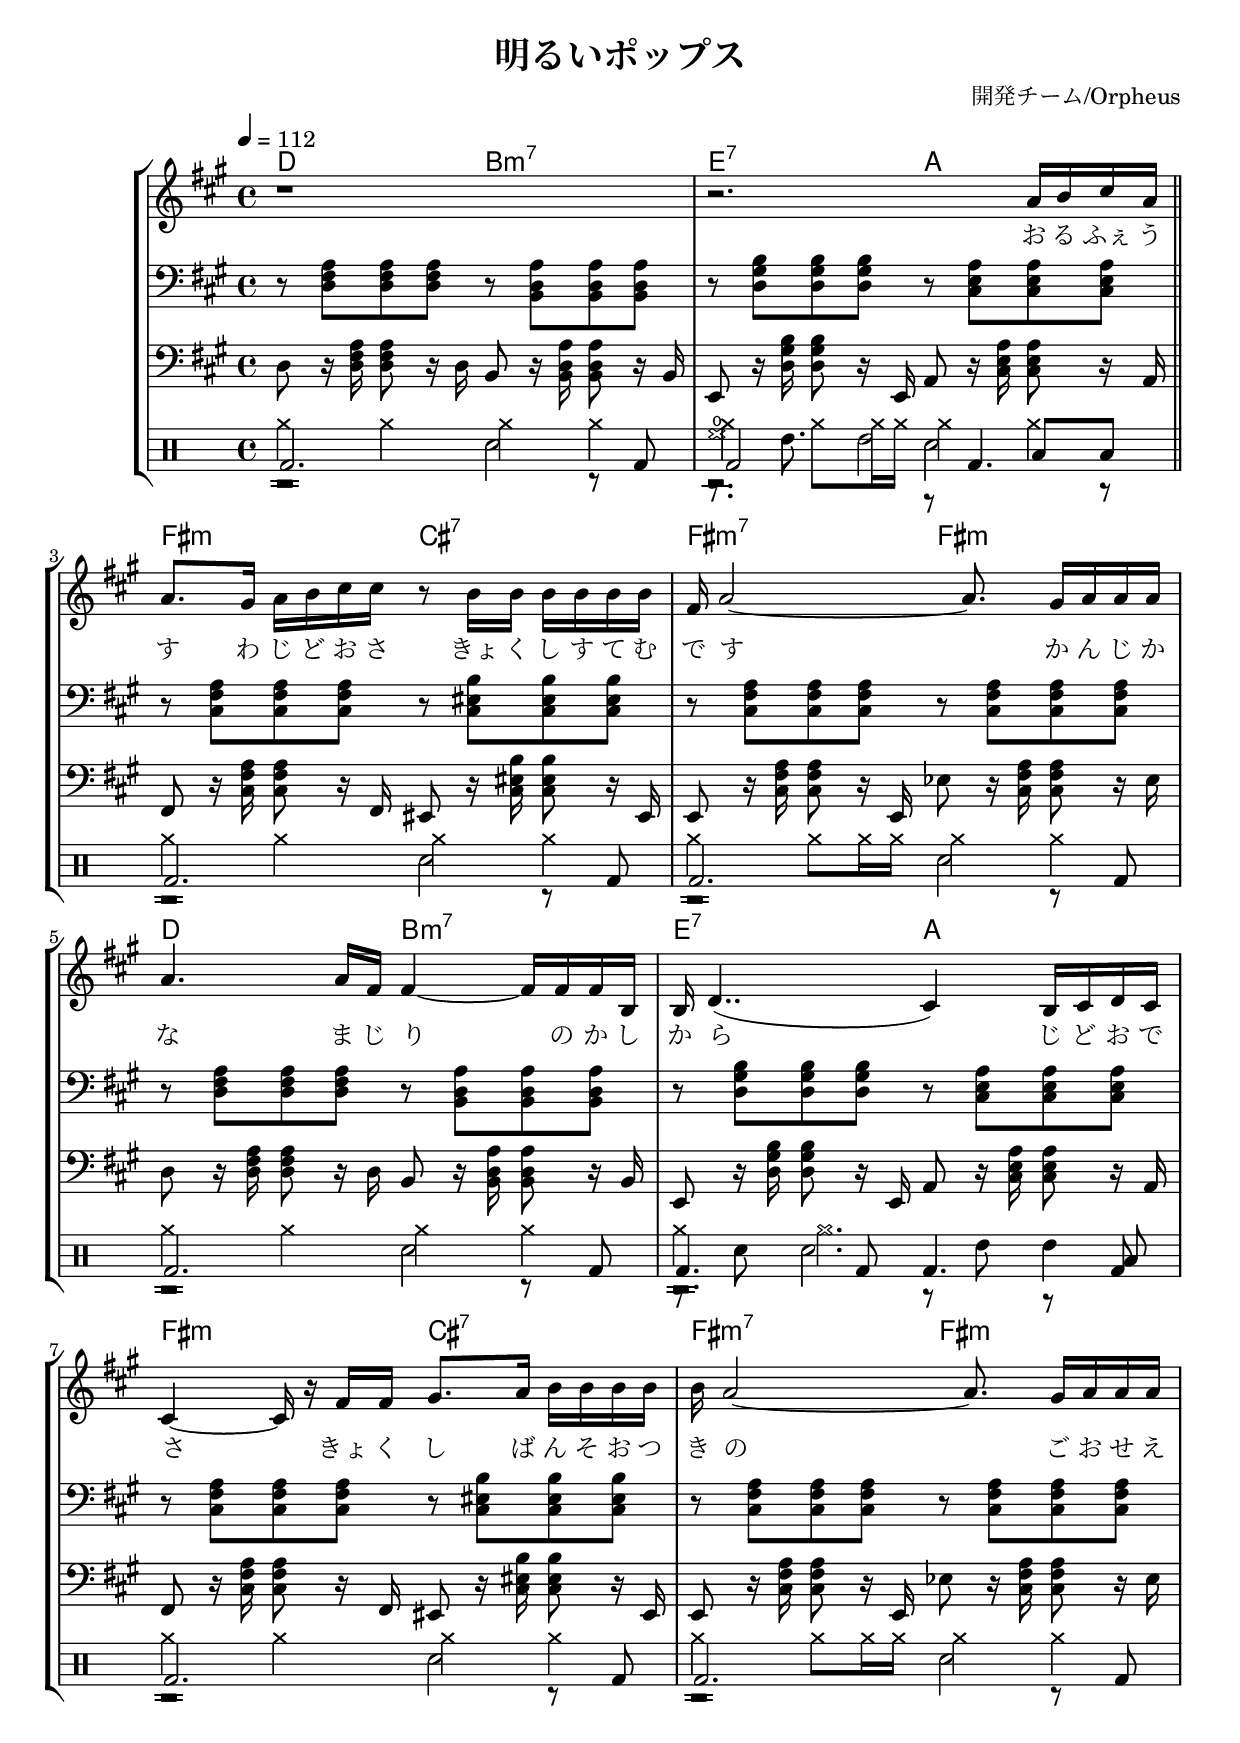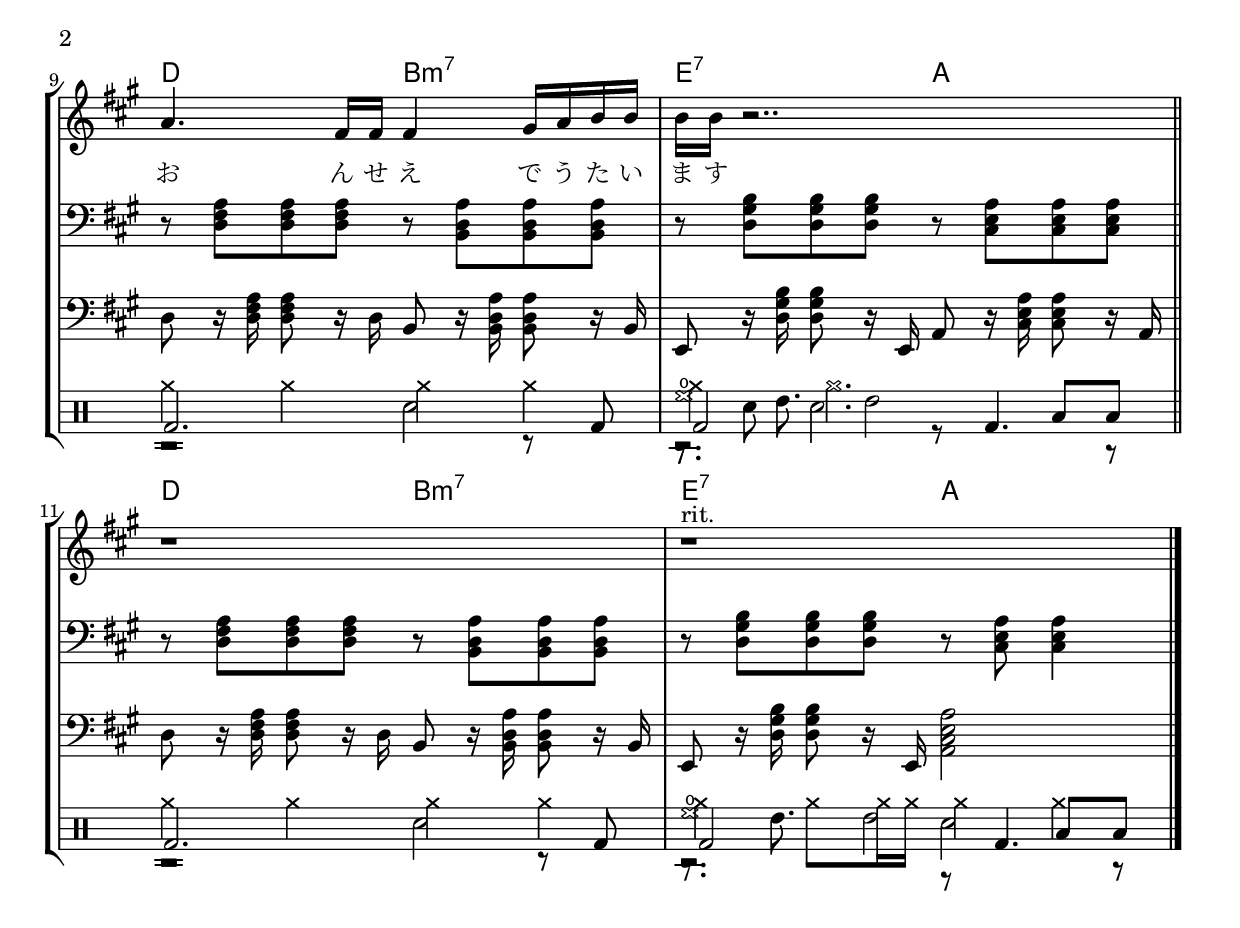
\version "2.12.1"

\header {
	title = \markup {明るいポップス}
	composer = \markup \center-column {開発チーム/Orpheus}
}

harmony = \chordmode {
	d2 b:min7 e:7 a 

	fis:m cis:7 fis:min7 fis:m d b:min7 e:7 a fis:m cis:7 fis:min7 fis:m d b:min7 e:7 a 

	d b:min7 e:7 a 
}

melody = {
	\key a \major
	\tempo 4 = 112
	r1 | r2. 
	\set Staff.midiInstrument = #"mmi0.38"
	a'16  b'16  cis''16  a'16 
	a'8.  gis'16  a'16  b'16  cis''16  cis''16  r8  b'16  b'16  b'16  b'16  b'16  b'16 
	fis'16  a'2~a'8.  gis'16  a'16  a'16  a'16 
	a'4.  a'16  fis'16  fis'4~fis'16  fis'16  fis'16  b16 
	b16  d'4..  (cis'4)  b16  cis'16  d'16  cis'16 
	cis'4~cis'16  r16  fis'16  fis'16  gis'8.  a'16  b'16  b'16  b'16  b'16 
	b'16  a'2~a'8.  gis'16  a'16  a'16  a'16 
	a'4.  fis'16  fis'16  fis'4  gis'16  a'16  b'16  b'16 
	b'16  b'16  	r2.. 	r1 | r1^"rit." \bar "|."
}

words = \lyricmode {
	
	お  る  ふぇ  う  す  わ  じ  ど  お  さ  きょ  く  し  す  て  む  で  す  か  ん  じ  か  な  ま  じ  り  の  か  し  か  ら  じ  ど  お  で  さ  きょ  く  し  ば  ん  そ  お  つ  き  の  ご  お  せ  え  お  ん  せ  え  で  う  た  い  ま  す  
	
}

tempochange = {
	\tempo 4 = 112
	r1 | r1 \bar "||"
	\tempo 4 = 112
	r1 | r1 | r1 | r1 | r1 | r1 | r1 | r1 \bar "||"
	\tempo 4 = 112
	r1 | \tempo 4 = 84 r2 \tempo 4 = 74 r2 \bar "|."
}

mainacc = {
	\clef bass
	\set Staff.midiInstrument = #"Electric Guitar (clean)"
	\key a \major
	\tempo 4 = 112
	r8 <d fis a>8 <d fis a>8 <d fis a>8
	r8 <b, d a>8 <b, d a>8 <b, d a>8
	r8 <d gis b>8 <d gis b>8 <d gis b>8
	r8 <cis e a>8 <cis e a>8 <cis e a>8
	\bar "||"

	\set Staff.midiInstrument = #"Electric Guitar (clean)"
	r8 <cis fis a>8 <cis fis a>8 <cis fis a>8
	r8 <cis eis b>8 <cis eis b>8 <cis eis b>8
	r8 <cis fis a>8 <cis fis a>8 <cis fis a>8
	r8 <cis fis a>8 <cis fis a>8 <cis fis a>8
	r8 <d fis a>8 <d fis a>8 <d fis a>8
	r8 <b, d a>8 <b, d a>8 <b, d a>8
	r8 <d gis b>8 <d gis b>8 <d gis b>8
	r8 <cis e a>8 <cis e a>8 <cis e a>8
	r8 <cis fis a>8 <cis fis a>8 <cis fis a>8
	r8 <cis eis b>8 <cis eis b>8 <cis eis b>8
	r8 <cis fis a>8 <cis fis a>8 <cis fis a>8
	r8 <cis fis a>8 <cis fis a>8 <cis fis a>8
	r8 <d fis a>8 <d fis a>8 <d fis a>8
	r8 <b, d a>8 <b, d a>8 <b, d a>8
	r8 <d gis b>8 <d gis b>8 <d gis b>8
	r8 <cis e a>8 <cis e a>8 <cis e a>8
	\bar "||"

	\set Staff.midiInstrument = #"Electric Guitar (clean)"
	r8 <d fis a>8 <d fis a>8 <d fis a>8
	r8 <b, d a>8 <b, d a>8 <b, d a>8
	r8 <d gis b>8 <d gis b>8 <d gis b>8
	r8 <cis e a>8 <cis e a>4
	\bar "|."
}

subacc = {
	\clef bass
	\set Staff.midiInstrument = #"Synth Bass 2"
	\key a \major
	\tempo 4 = 112
	d8 r16 <d fis a>16 <d fis a>8 r16 d16
	b,8 r16 <b, d a>16 <b, d a>8 r16 b,16
	e,8 r16 <d gis b>16 <d gis b>8 r16 e,16
	a,8 r16 <cis e a>16 <cis e a>8 r16 a,16
	\bar "||"

	\set Staff.midiInstrument = #"Synth Bass 2"
	fis,8 r16 <cis fis a>16 <cis fis a>8 r16 fis,16
	eis,8 r16 <cis eis b>16 <cis eis b>8 r16 eis,16
	e,8 r16 <cis fis a>16 <cis fis a>8 r16 e,16
	es8 r16 <cis fis a>16 <cis fis a>8 r16 es16
	d8 r16 <d fis a>16 <d fis a>8 r16 d16
	b,8 r16 <b, d a>16 <b, d a>8 r16 b,16
	e,8 r16 <d gis b>16 <d gis b>8 r16 e,16
	a,8 r16 <cis e a>16 <cis e a>8 r16 a,16
	fis,8 r16 <cis fis a>16 <cis fis a>8 r16 fis,16
	eis,8 r16 <cis eis b>16 <cis eis b>8 r16 eis,16
	e,8 r16 <cis fis a>16 <cis fis a>8 r16 e,16
	es8 r16 <cis fis a>16 <cis fis a>8 r16 es16
	d8 r16 <d fis a>16 <d fis a>8 r16 d16
	b,8 r16 <b, d a>16 <b, d a>8 r16 b,16
	e,8 r16 <d gis b>16 <d gis b>8 r16 e,16
	a,8 r16 <cis e a>16 <cis e a>8 r16 a,16
	\bar "||"

	\set Staff.midiInstrument = #"Synth Bass 2"
	d8 r16 <d fis a>16 <d fis a>8 r16 d16
	b,8 r16 <b, d a>16 <b, d a>8 r16 b,16
	e,8 r16 <d gis b>16 <d gis b>8 r16 e,16
	<a, cis e a>2
	\bar "|."
}

percA = {
	\drummode {
	cymr4 cymr4 cymr4 cymr4  |cymr4 cymr8 cymr16 cymr16 cymr4 cymr4  \bar "||"
	cymr4 cymr4 cymr4 cymr4  |cymr4 cymr8 cymr16 cymr16 cymr4 cymr4  |cymr4 cymr4 cymr4 cymr4  |cymr4 cymr2.  |cymr4 cymr4 cymr4 cymr4  |cymr4 cymr8 cymr16 cymr16 cymr4 cymr4  |cymr4 cymr4 cymr4 cymr4  |cymr4 cymr2.  \bar "||"
	cymr4 cymr4 cymr4 cymr4  |cymr4 cymr8 cymr16 cymr16 cymr4 cymr4  \bar "|."
	}
}

percB = {
	\drummode {
	r2 sn2  |r2 sn2  \bar "||"
	r2 sn2  |r2 sn2  |r2 sn2  |r8 sn8 sn2.  |r2 sn2  |r2 sn2  |r2 sn2  |r8 sn8 sn2.  \bar "||"
	r2 sn2  |r2 sn2  \bar "|."
	}
}

percC = {
	\drummode {
	bd2. r8 bd8  |bd2 r8 bd4.  \bar "||"
	bd2. r8 bd8  |bd2. r8 bd8  |bd2. r8 bd8  |bd4. bd8 bd4. bd8  |bd2. r8 bd8  |bd2. r8 bd8  |bd2. r8 bd8  |bd2 r8 bd4.  \bar "||"
	bd2. r8 bd8  |bd2 r8 bd4.  \bar "|."
	}
}

percD = {
	\drummode {
	r1 |r8. tommh8. tommh2 r8  \bar "||"
	r1 |r1 |r1 |r2 r8 tommh8 tommh4  |r1 |r1 |r1 |r8. tommh8. tommh2 r8  \bar "||"
	r1 |r8. tommh8. tommh2 r8  \bar "|."
	}
}

percE = {
	\drummode {
	r1 |r2. toml8 toml8  \bar "||"
	r1 |r1 |r1 |r2. r8 toml8  |r1 |r1 |r1 |r2. toml8 toml8  \bar "||"
	r1 |r2. toml8 toml8  \bar "|."
	}
}

percF = {
	\drummode {
	r1 |hho1  \bar "||"
	r1 |r1 |r1 |r1 |r1 |r1 |r1 |hho1  \bar "||"
	r1 |hho1  \bar "|."
	}
}

\score {
	<<
		\new StaffGroup <<
			\new ChordNames {\harmony}
			\new Voice = "melody" {\melody}
			\new Lyrics \lyricsto "melody" \words
			\new Staff = "mainacc" {\mainacc}
			\new Staff = "subacc" {\subacc}
			\new DrumStaff <<
				\new DrumVoice {\percA}
				\new DrumVoice {\percB}
				\new DrumVoice {\percC}
				\new DrumVoice {\percD}
				\new DrumVoice {\percE}
				\new DrumVoice {\percF}
			>>
		>>
	>>
	\layout { }
}
